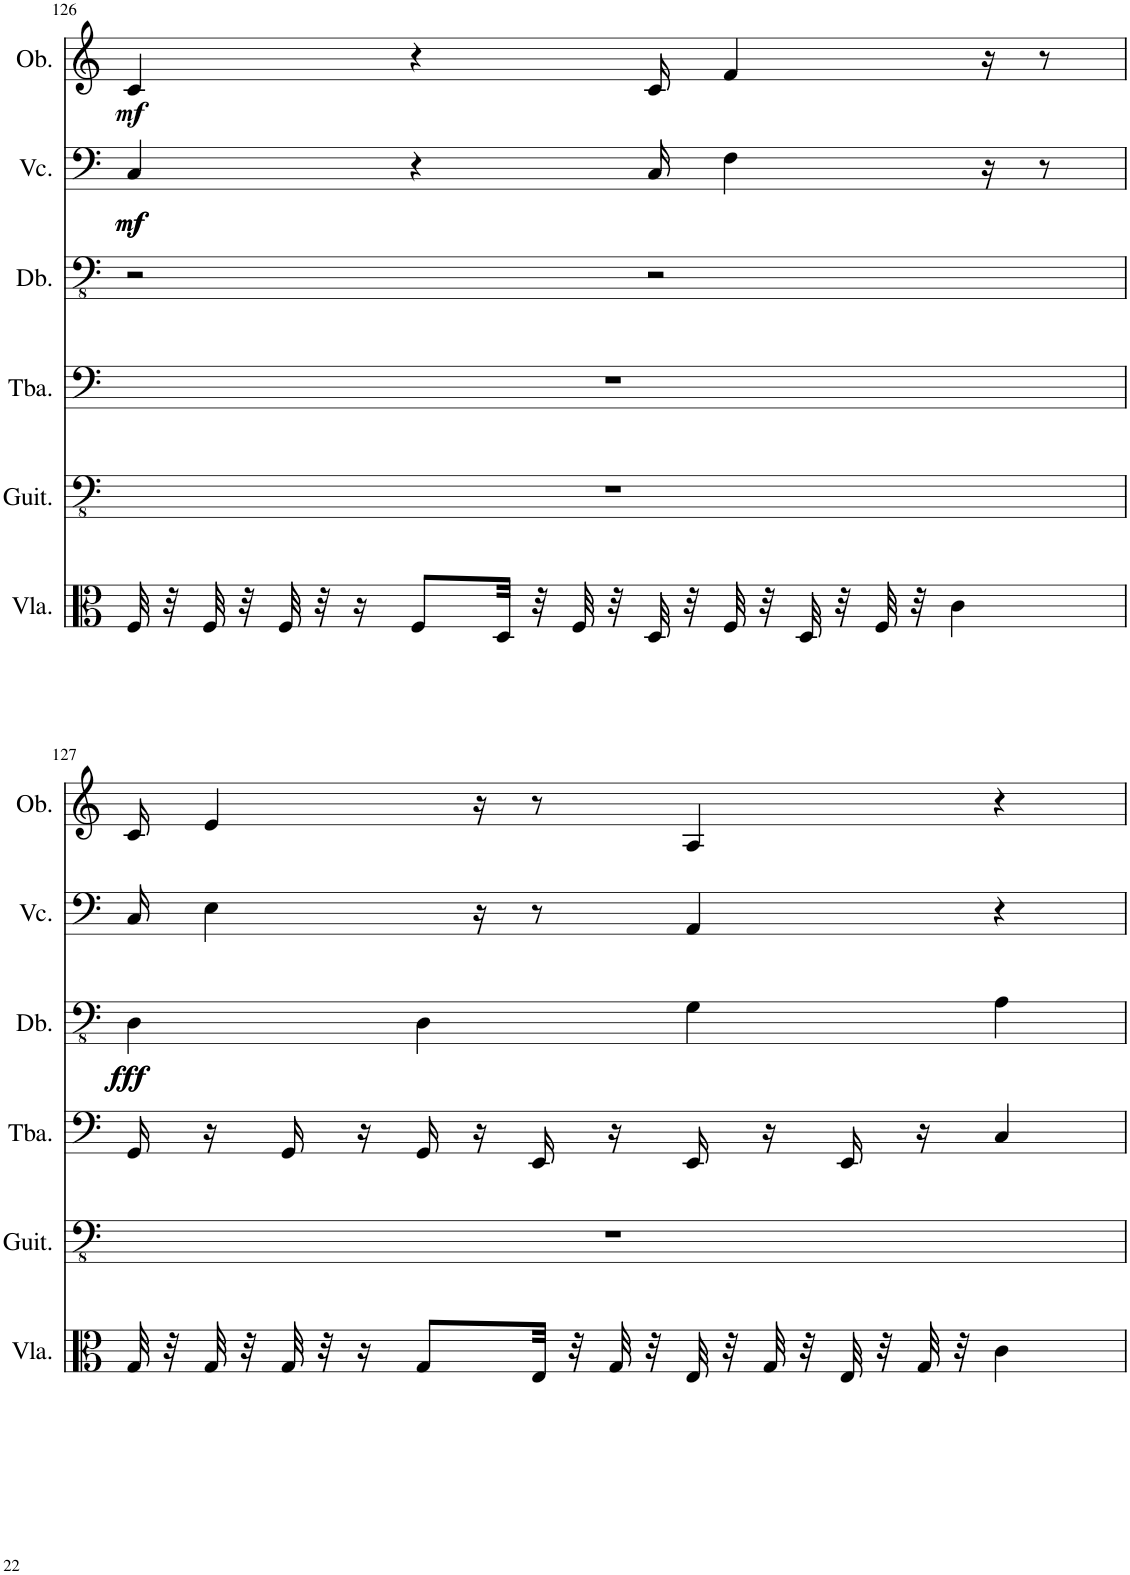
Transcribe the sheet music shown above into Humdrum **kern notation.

**kern	**kern	**kern	**kern	**dynam	**kern	**dynam	**kern	**dynam
*part6	*part5	*part4	*part3	*part3	*part2	*part2	*part1	*part1
*staff6	*staff5	*staff4	*staff3	*staff3	*staff2	*staff2	*staff1	*staff1
*I"Viola	*I"Classical Guitar	*I"Tuba	*I"Double Bass	*	*I"Violoncello	*	*I"Oboe	*
*I'Vla.	*I'Guit.	*I'Tba.	*I'Db.	*	*I'Vc.	*	*I'Ob.	*
!!LO:PB:g=z
*clefC3	*clefFv4	*clefF4	*clefFv4	*	*clefF4	*	*clefG2	*
*	*	*	*ITrd7c12	*	*	*	*	*
*k[]	*k[]	*k[]	*k[]	*	*k[]	*	*k[]	*
*M4/4	*M4/4	*M4/4	*M4/4	*	*M4/4	*	*M4/4	*
=126	=126	=126	=126	=126	=126	=126	=126	=126
!	!	!	!	!	!	!LO:DY:b	!	!
!	!	!	!	!	!	!LO:DY:n=1:b	!	!LO:DY:b
32F/	1r	1r	2r	.	4C/	mf mf	4c/	mf
32r	.	.	.	.	.	.	.	.
32F/	.	.	.	.	.	.	.	.
32r	.	.	.	.	.	.	.	.
32F/	.	.	.	.	.	.	.	.
32r	.	.	.	.	.	.	.	.
16r	.	.	.	.	.	.	.	.
8F/L	.	.	.	.	4r	.	4r	.
32D/Jkk	.	.	.	.	.	.	.	.
32r	.	.	.	.	.	.	.	.
32F/	.	.	.	.	.	.	.	.
32r	.	.	.	.	.	.	.	.
32D/	.	.	2r	.	16C/	.	16c/	.
32r	.	.	.	.	.	.	.	.
32F/	.	.	.	.	4F\	.	4f/	.
32r	.	.	.	.	.	.	.	.
32D/	.	.	.	.	.	.	.	.
32r	.	.	.	.	.	.	.	.
32F/	.	.	.	.	.	.	.	.
32r	.	.	.	.	.	.	.	.
4c\	.	.	.	.	.	.	.	.
.	.	.	.	.	16r	.	16r	.
.	.	.	.	.	8r	.	8r	.
!!LO:LB:g=z
=127	=127	=127	=127	=127	=127	=127	=127	=127
!	!	!	!	!LO:DY:b	!	!	!	!
!	!	!	!	!LO:DY:n=1:b	!	!	!	!
32G/	1r	16GG/	4DD\	fff fff	16C/	.	16c/	.
32r	.	.	.	.	.	.	.	.
32G/	.	16r	.	.	4E\	.	4e/	.
32r	.	.	.	.	.	.	.	.
32G/	.	16GG/	.	.	.	.	.	.
32r	.	.	.	.	.	.	.	.
16r	.	16r	.	.	.	.	.	.
8G/L	.	16GG/	4DD\	.	.	.	.	.
.	.	16r	.	.	16r	.	16r	.
32E/Jkk	.	16EE/	.	.	8r	.	8r	.
32r	.	.	.	.	.	.	.	.
32G/	.	16r	.	.	.	.	.	.
32r	.	.	.	.	.	.	.	.
32E/	.	16EE/	4GG\	.	4AA/	.	4A/	.
32r	.	.	.	.	.	.	.	.
32G/	.	16r	.	.	.	.	.	.
32r	.	.	.	.	.	.	.	.
32E/	.	16EE/	.	.	.	.	.	.
32r	.	.	.	.	.	.	.	.
32G/	.	16r	.	.	.	.	.	.
32r	.	.	.	.	.	.	.	.
4c\	.	4C/	4AA\	.	4r	.	4r	.
=	=	=	=	=	=	=	=	=
*-	*-	*-	*-	*-	*-	*-	*-	*-
